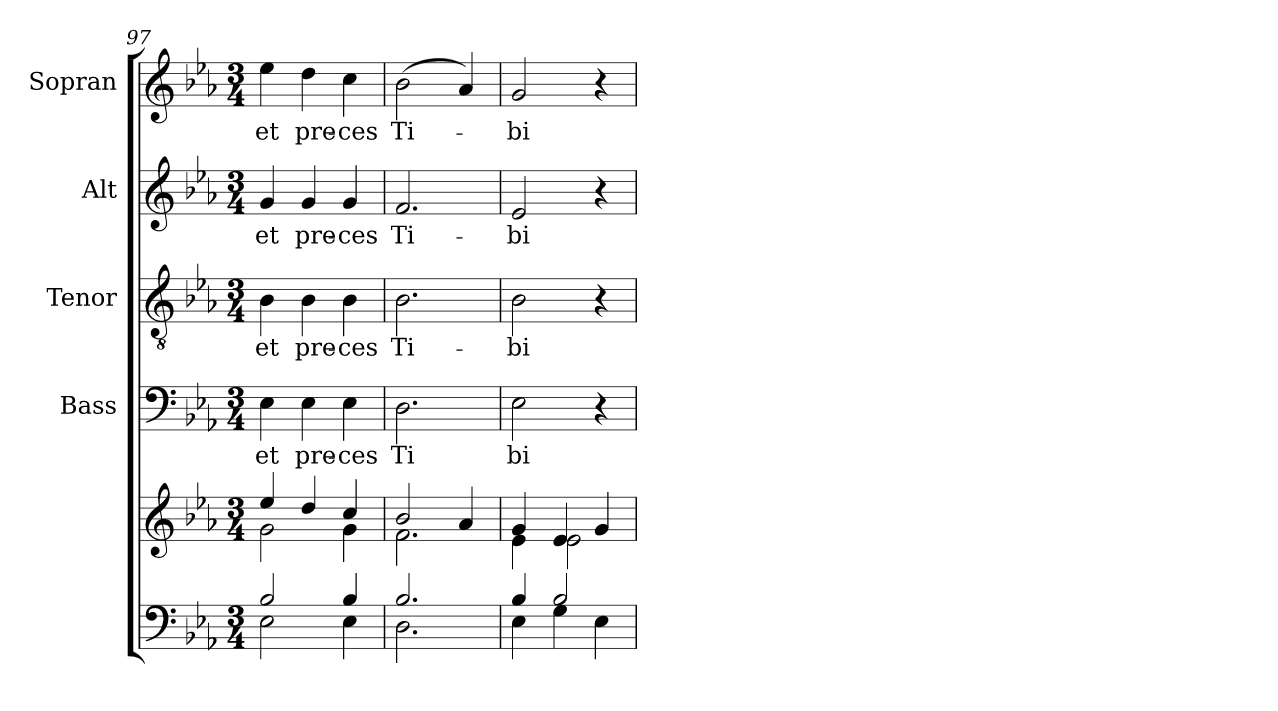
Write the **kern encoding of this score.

**kern	**kern	**kern	**text	**kern	**text	**kern	**text	**kern	**text
*part5	*part5	*part4	*part4	*part3	*part3	*part2	*part2	*part1	*part1
*staff6	*staff5	*staff4	*staff4	*staff3	*staff3	*staff2	*staff2	*staff1	*staff1
*	*	*I"Bass	*	*I"Tenor	*	*I"Alt	*	*I"Sopran	*
*	*	*I'B.	*	*I'T.	*	*I'A.	*	*I'S.	*
*clefF4	*clefG2	*clefF4	*	*clefGv2	*	*clefG2	*	*clefG2	*
*k[b-e-a-]	*k[b-e-a-]	*k[b-e-a-]	*	*k[b-e-a-]	*	*k[b-e-a-]	*	*k[b-e-a-]	*
*E-:	*E-:	*E-:	*	*E-:	*	*E-:	*	*E-:	*
*M3/4	*M3/4	*M3/4	*	*M3/4	*	*M3/4	*	*M3/4	*
=97	=97	=97	=97	=97	=97	=97	=97	=97	=97
*^	*^	*	*	*	*	*	*	*	*
!	!	!	!	!	!LO:LY:b	!	!LO:LY:b	!	!LO:LY:b	!	!LO:LY:b
2B-/	2E-\	4ee-/	2g\	4E-\	et	4B-\	et	4g/	et	4ee-\	et
!	!	!	!	!	!LO:LY:b	!	!LO:LY:b	!	!LO:LY:b	!	!LO:LY:b
.	.	4dd/	.	4E-\	pre-	4B-\	pre-	4g/	pre-	4dd\	pre-
!	!	!	!	!	!LO:LY:b	!	!LO:LY:b	!	!LO:LY:b	!	!LO:LY:b
4B-/	4E-\	4cc/	4g\	4E-\	-ces	4B-\	-ces	4g/	-ces	4cc\	-ces
=98	=98	=98	=98	=98	=98	=98	=98	=98	=98	=98	=98
!	!	!	!	!	!LO:LY:b	!	!LO:LY:b	!	!LO:LY:b	!	!LO:LY:b
2.B-/	2.D\	2b-/	2.f\	2.D\	Ti	2.B-\	Ti-	2.f/	Ti-	(>2b-\	Ti-
.	.	4a-/	.	.	.	.	.	.	.	4a-/)	.
=99	=99	=99	=99	=99	=99	=99	=99	=99	=99	=99	=99
!	!	!	!	!	!LO:LY:b	!	!LO:LY:b	!	!LO:LY:b	!	!LO:LY:b
4B-/	4E-\	4g/	4e-\	2E-\	bi	2B-\	-bi	2e-/	-bi	2g/	-bi
2B-/	4G\	4e-/	2e-\	.	.	.	.	.	.	.	.
.	4E-\	4g/	.	4r	.	4r	.	4r	.	4r	.
*v	*v	*	*	*	*	*	*	*	*	*	*
*	*v	*v	*	*	*	*	*	*	*	*
=	=	=	=	=	=	=	=	=	=
*-	*-	*-	*-	*-	*-	*-	*-	*-	*-
